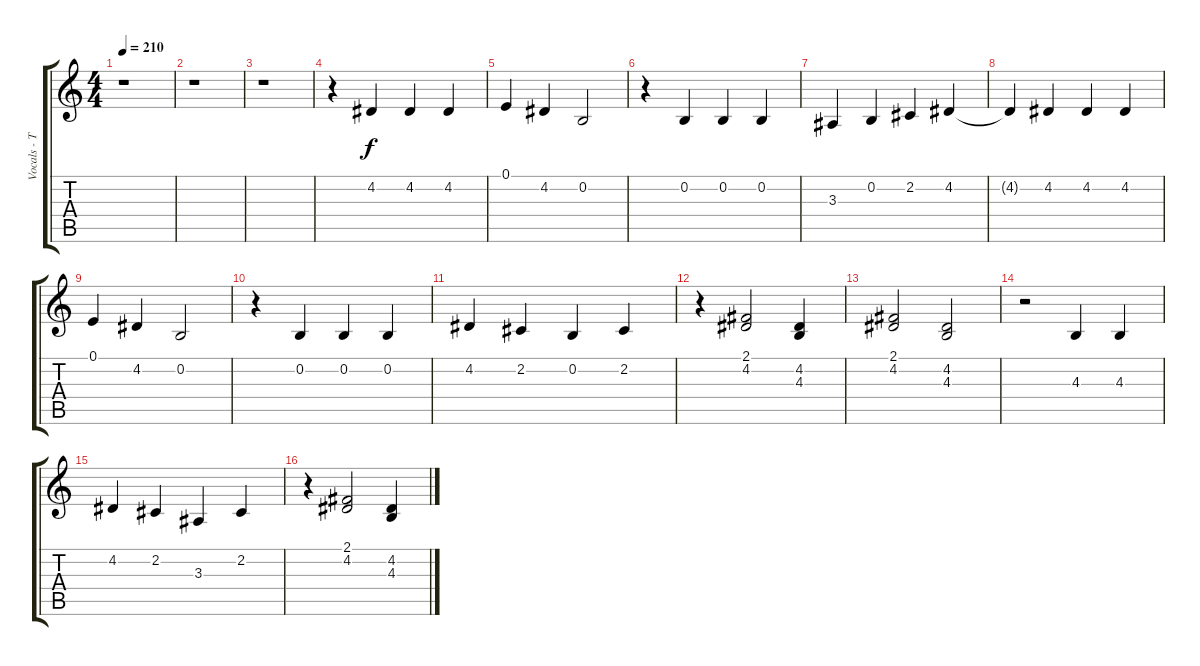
\track ("Vocals - Tom" "Vocals - T") {instrument sopranosax}
\staff {score tabs}
\tuning (E4 B3 G3 D3 A2 E2) {hide}
\ts (4 4)
\tempo 210
\clef g2
\ks c
r.1{dy f} |
r.1 |
r.1 |
r.4 4.2.4 4.2.4 4.2.4 |
0.1.4 4.2.4 0.2.2 |
r.4 0.2.4 0.2.4 0.2.4 |
3.3.4 0.2.4 2.2.4 4.2.4 |
4.2{t}.4 4.2.4 4.2.4 4.2.4 |
0.1.4 4.2.4 0.2.2 |
r.4 0.2.4 0.2.4 0.2.4 |
4.2.4 2.2.4 0.2.4 2.2.4 |
r.4 (2.1 4.2).2 (4.2 4.3).4 |
(2.1 4.2).2 (4.2 4.3).2 |
r.2 4.3.4 4.3.4 |
4.2.4 2.2.4 3.3.4 2.2.4 |
r.4 (2.1 4.2).2 (4.2 4.3).4
